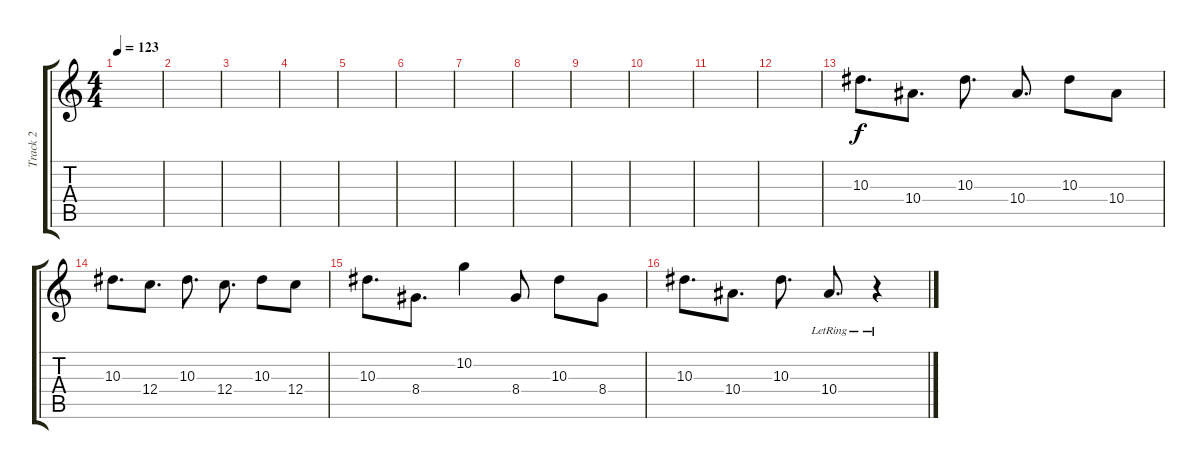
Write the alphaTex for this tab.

\track ("Track 2" "Track 2") {instrument electricguitarclean}
\staff {score tabs}
\tuning (D4 A3 F3 C3 G2 C2) {hide}
\ts (4 4)
\tempo 123
\clef g2
\ks c
|
|
|
|
|
|
|
|
|
|
|
|
10.3.8{d} 10.4.8{d} 10.3.8{d} 10.4.8{d} 10.3.8 10.4.8 |
10.3.8{d} 12.4.8{d} 10.3.8{d} 12.4.8{d} 10.3.8 12.4.8 |
10.3.8{d} 8.4.8{d} 10.2.4 8.4.8 10.3.8 8.4.8 |
10.3.8{d} 10.4.8{d} 10.3.8{d} 10.4{lr}.8{d} r.4
